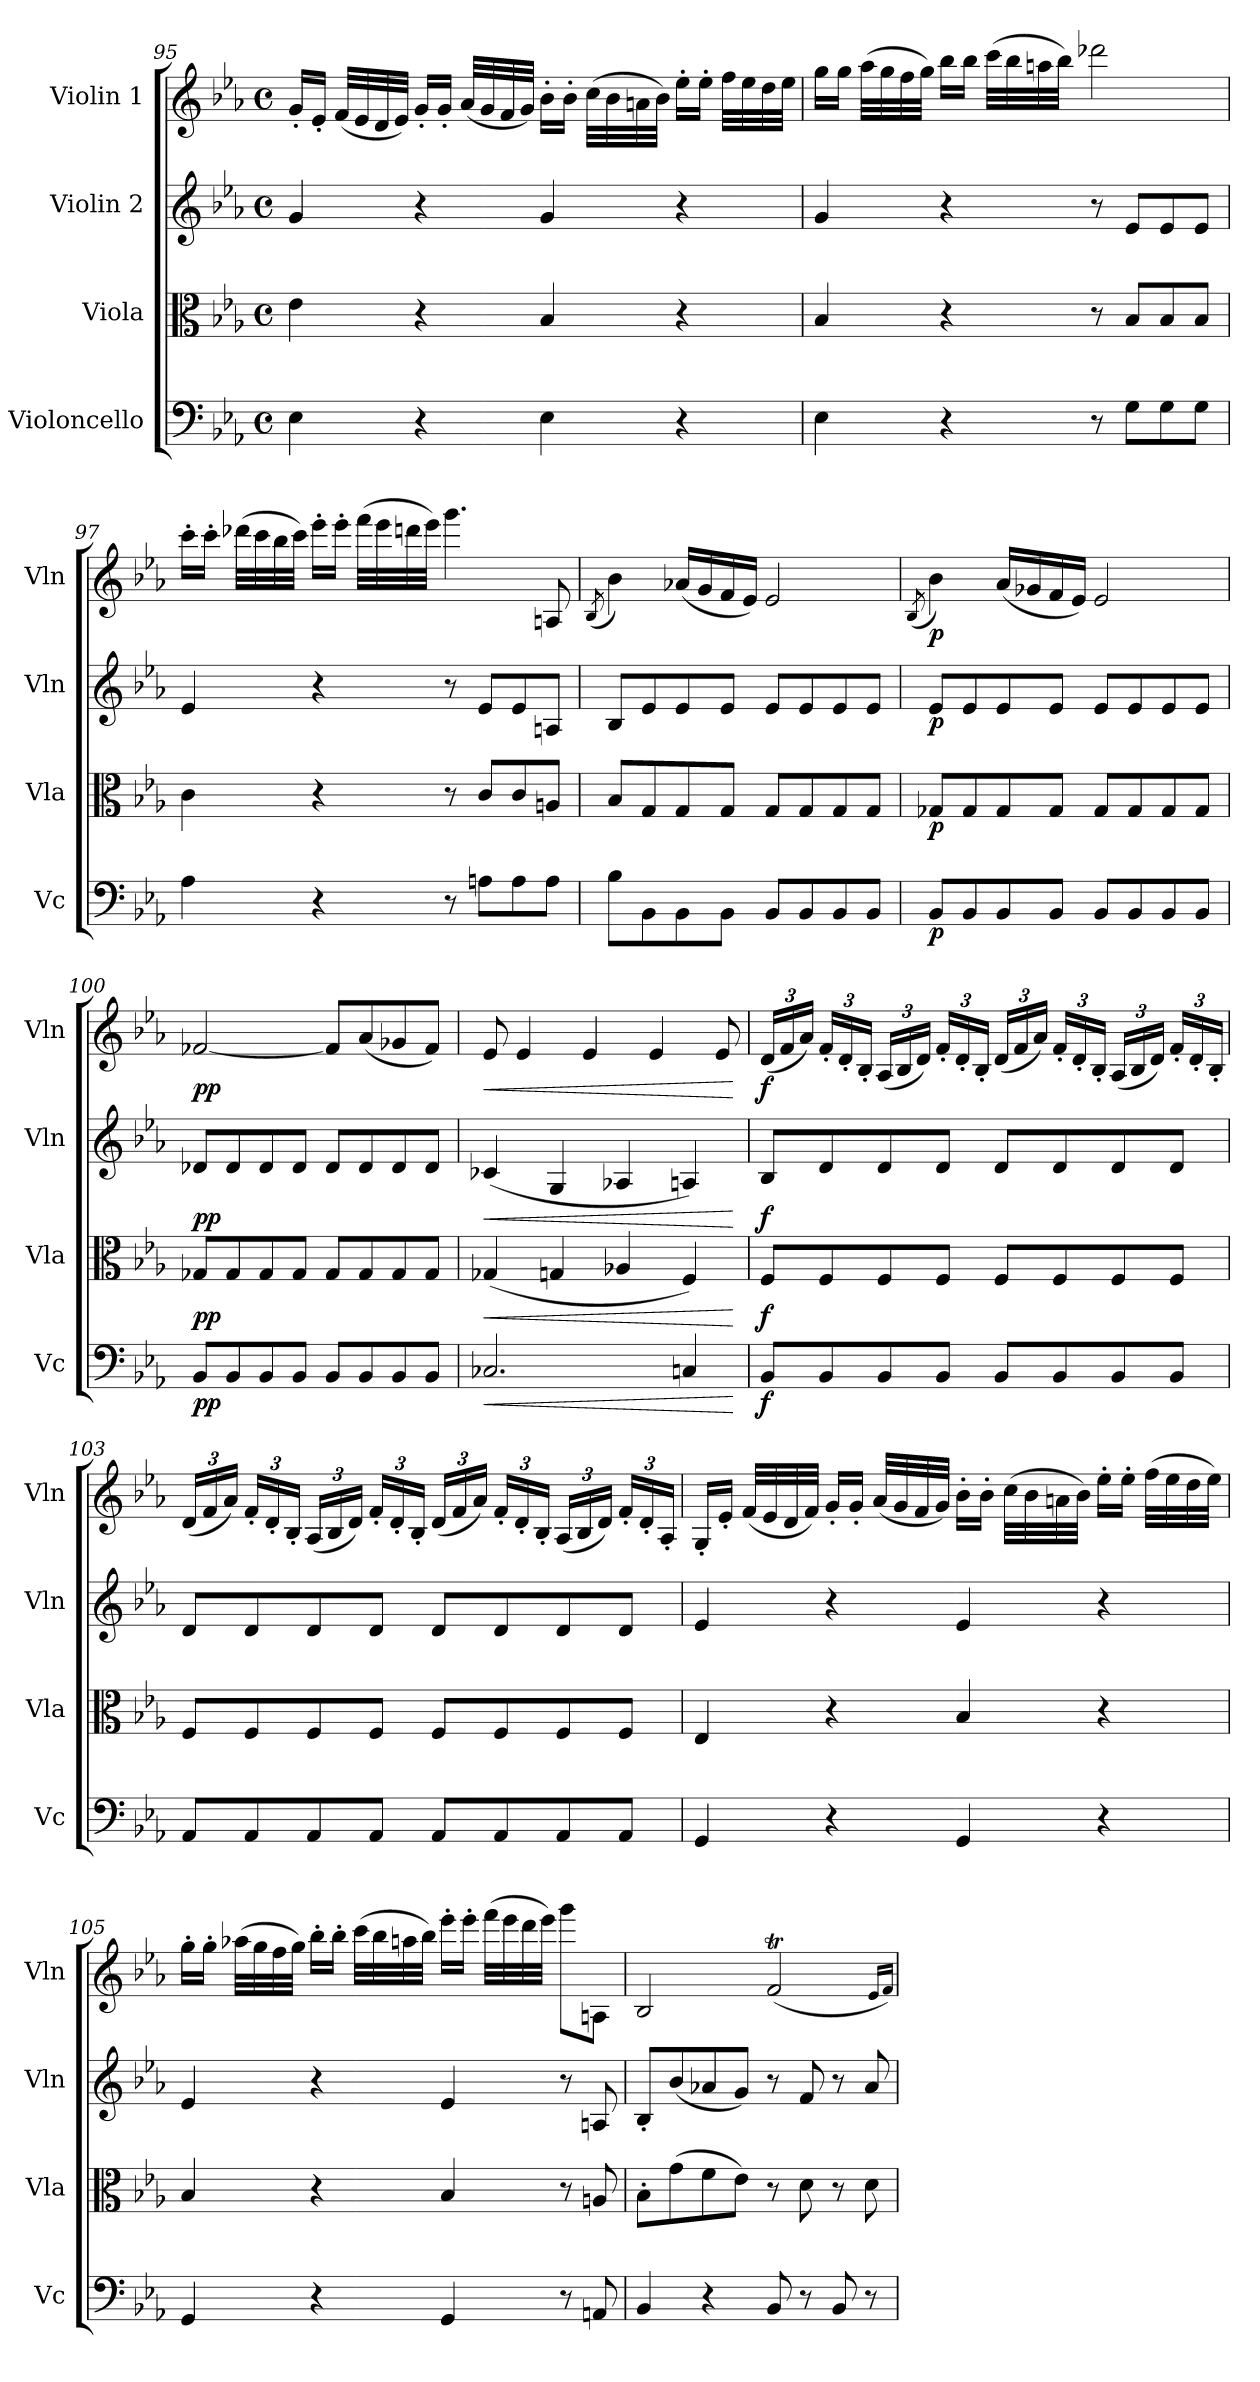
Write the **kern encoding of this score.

**kern	**dynam	**kern	**dynam	**kern	**dynam	**kern	**dynam
*part4	*part4	*part3	*part3	*part2	*part2	*part1	*part1
*staff4	*staff4	*staff3	*staff3	*staff2	*staff2	*staff1	*staff1
*I"Violoncello	*	*I"Viola	*	*I"Violin 2	*	*I"Violin 1	*
*I'Vc	*	*I'Vla	*	*I'Vln	*	*I'Vln	*
!!LO:LB:g=z
*clefF4	*	*clefC3	*	*clefG2	*	*clefG2	*
*k[b-e-a-]	*	*k[b-e-a-]	*	*k[b-e-a-]	*	*k[b-e-a-]	*
*M4/4	*	*M4/4	*	*M4/4	*	*M4/4	*
*met(c)	*	*met(c)	*	*met(c)	*	*met(c)	*
=95	=95	=95	=95	=95	=95	=95	=95
4E-\	.	4e-\	.	4g/	.	16g'/LL	.
.	.	.	.	.	.	16e-'/JJ	.
.	.	.	.	.	.	(32f/LLL	.
.	.	.	.	.	.	32e-/	.
.	.	.	.	.	.	32d/	.
.	.	.	.	.	.	32e-/JJJ)	.
4r	.	4r	.	4r	.	16g'/LL	.
.	.	.	.	.	.	16g'/JJ	.
.	.	.	.	.	.	(32a-/LLL	.
.	.	.	.	.	.	32g/	.
.	.	.	.	.	.	32f/	.
.	.	.	.	.	.	32g/JJJ)	.
4E-\	.	4B-/	.	4g/	.	16b-'\LL	.
.	.	.	.	.	.	16b-'\JJ	.
.	.	.	.	.	.	(32cc\LLL	.
.	.	.	.	.	.	32b-\	.
.	.	.	.	.	.	32an\	.
.	.	.	.	.	.	32b-\JJJ)	.
4r	.	4r	.	4r	.	16ee-'\LL	.
.	.	.	.	.	.	16ee-'\JJ	.
.	.	.	.	.	.	32ff\LLL	.
.	.	.	.	.	.	32ee-\	.
.	.	.	.	.	.	32dd\	.
.	.	.	.	.	.	32ee-\JJJ	.
=96	=96	=96	=96	=96	=96	=96	=96
4E-\	.	4B-/	.	4g/	.	16gg\LL	.
.	.	.	.	.	.	16gg\JJ	.
.	.	.	.	.	.	(32aa-\LLL	.
.	.	.	.	.	.	32gg\	.
.	.	.	.	.	.	32ff\	.
.	.	.	.	.	.	32gg\JJJ)	.
4r	.	4r	.	4r	.	16bb-\LL	.
.	.	.	.	.	.	16bb-\JJ	.
.	.	.	.	.	.	(32ccc\LLL	.
.	.	.	.	.	.	32bb-\	.
.	.	.	.	.	.	32aan\	.
.	.	.	.	.	.	32bb-\JJJ)	.
8r	.	8r	.	8r	.	2ddd-X\	.
8G\L	.	8B-/L	.	8e-/L	.	.	.
8G\	.	8B-/	.	8e-/	.	.	.
8G\J	.	8B-/J	.	8e-/J	.	.	.
!!LO:LB:g=z
=97	=97	=97	=97	=97	=97	=97	=97
4A-\	.	4c\	.	4e-/	.	16ccc'\LL	.
.	.	.	.	.	.	16ccc'\JJ	.
.	.	.	.	.	.	(32ddd-X\LLL	.
.	.	.	.	.	.	32ccc\	.
.	.	.	.	.	.	32bb-\	.
.	.	.	.	.	.	32ccc\JJJ)	.
4r	.	4r	.	4r	.	16eee-'\LL	.
.	.	.	.	.	.	16eee-'\JJ	.
.	.	.	.	.	.	(32fff\LLL	.
.	.	.	.	.	.	32eee-\	.
.	.	.	.	.	.	32dddn\	.
.	.	.	.	.	.	32eee-\JJJ)	.
8r	.	8r	.	8r	.	4.ggg\	.
8An\L	.	8c/L	.	8e-/L	.	.	.
8A\	.	8c/	.	8e-/	.	.	.
8A\J	.	8An/J	.	8An/J	.	8An/	.
=98	=98	=98	=98	=98	=98	=98	=98
.	.	.	.	.	.	(8qB-/	.
8B-\L	.	8B-/L	.	8B-/L	.	4b-\)	.
8BB-\	.	8G/	.	8e-/	.	.	.
8BB-\	.	8G/	.	8e-/	.	(16a-X/LL	.
.	.	.	.	.	.	16g/	.
8BB-\J	.	8G/J	.	8e-/J	.	16f/	.
.	.	.	.	.	.	16e-/JJ)	.
8BB-/L	.	8G/L	.	8e-/L	.	2e-/	.
8BB-/	.	8G/	.	8e-/	.	.	.
8BB-/	.	8G/	.	8e-/	.	.	.
8BB-/J	.	8G/J	.	8e-/J	.	.	.
=99	=99	=99	=99	=99	=99	=99	=99
.	.	.	.	.	.	(8qB-/	.
!	!LO:DY:b	!	!LO:DY:b	!	!LO:DY:b	!	!LO:DY:b
8BB-/L	p	8G-X/L	p	8e-/L	p	4b-\)	p
8BB-/	.	8G-/	.	8e-/	.	.	.
8BB-/	.	8G-/	.	8e-/	.	(16a-/LL	.
.	.	.	.	.	.	16g-X/	.
8BB-/J	.	8G-/J	.	8e-/J	.	16f/	.
.	.	.	.	.	.	16e-/JJ)	.
8BB-/L	.	8G-/L	.	8e-/L	.	2e-/	.
8BB-/	.	8G-/	.	8e-/	.	.	.
8BB-/	.	8G-/	.	8e-/	.	.	.
8BB-/J	.	8G-/J	.	8e-/J	.	.	.
!!LO:PB:g=z
=100	=100	=100	=100	=100	=100	=100	=100
!	!LO:DY:b	!	!LO:DY:b	!	!LO:DY:b	!	!LO:DY:b
8BB-/L	pp	8G-X/L	pp	8d-X/L	pp	[2f-X/	pp
8BB-/	.	8G-/	.	8d-/	.	.	.
8BB-/	.	8G-/	.	8d-/	.	.	.
8BB-/J	.	8G-/J	.	8d-/J	.	.	.
8BB-/L	.	8G-/L	.	8d-/L	.	8f-/L]	.
8BB-/	.	8G-/	.	8d-/	.	(8a-/	.
8BB-/	.	8G-/	.	8d-/	.	8g-X/	.
8BB-/J	.	8G-/J	.	8d-/J	.	8f-/J)	.
=101	=101	=101	=101	=101	=101	=101	=101
!	!LO:HP:b	!	!LO:HP:b	!	!LO:HP:b	!	!LO:HP:b
2.C-X/	<	(4G-X/	<	(4c-X/	<	8e-/	<
.	.	.	.	.	.	4e-/	.
.	.	4Gn/	.	4G/	.	.	.
.	.	.	.	.	.	4e-/	.
.	.	4A-X/	.	4A-X/	.	.	.
.	.	.	.	.	.	4e-/	.
4Cn/	.	4F/)	.	4An/)	.	.	.
.	.	.	.	.	.	8e-/	.
.	[	.	[	.	[	.	[
=102	=102	=102	=102	=102	=102	=102	=102
*	*	*	*	*	*	*Xbrackettup	*
!	!LO:DY:b	!	!LO:DY:b	!	!LO:DY:b	!	!LO:DY:b
8BB-/L	f	8F/L	f	8B-/L	f	(24d/LL	f
.	.	.	.	.	.	24f/	.
.	.	.	.	.	.	24a-/JJ)	.
8BB-/	.	8F/	.	8d/	.	24f'/LL	.
.	.	.	.	.	.	24d'/	.
.	.	.	.	.	.	24B-'/JJ	.
8BB-/	.	8F/	.	8d/	.	(24A-/LL	.
.	.	.	.	.	.	24B-/	.
.	.	.	.	.	.	24d/JJ)	.
8BB-/J	.	8F/J	.	8d/J	.	24f'/LL	.
.	.	.	.	.	.	24d'/	.
.	.	.	.	.	.	24B-'/JJ	.
8BB-/L	.	8F/L	.	8d/L	.	(24d/LL	.
.	.	.	.	.	.	24f/	.
.	.	.	.	.	.	24a-/JJ)	.
8BB-/	.	8F/	.	8d/	.	24f'/LL	.
.	.	.	.	.	.	24d'/	.
.	.	.	.	.	.	24B-'/JJ	.
8BB-/	.	8F/	.	8d/	.	(24A-/LL	.
.	.	.	.	.	.	24B-/	.
.	.	.	.	.	.	24d/JJ)	.
8BB-/J	.	8F/J	.	8d/J	.	24f'/LL	.
.	.	.	.	.	.	24d'/	.
.	.	.	.	.	.	24B-'/JJ	.
!!LO:LB:g=z
=103	=103	=103	=103	=103	=103	=103	=103
8AA-/L	.	8F/L	.	8d/L	.	(24d/LL	.
.	.	.	.	.	.	24f/	.
.	.	.	.	.	.	24a-/JJ)	.
8AA-/	.	8F/	.	8d/	.	24f'/LL	.
.	.	.	.	.	.	24d'/	.
.	.	.	.	.	.	24B-'/JJ	.
8AA-/	.	8F/	.	8d/	.	(24A-/LL	.
.	.	.	.	.	.	24B-/	.
.	.	.	.	.	.	24d/JJ)	.
8AA-/J	.	8F/J	.	8d/J	.	24f'/LL	.
.	.	.	.	.	.	24d'/	.
.	.	.	.	.	.	24B-'/JJ	.
8AA-/L	.	8F/L	.	8d/L	.	(24d/LL	.
.	.	.	.	.	.	24f/	.
.	.	.	.	.	.	24a-/JJ)	.
8AA-/	.	8F/	.	8d/	.	24f'/LL	.
.	.	.	.	.	.	24d'/	.
.	.	.	.	.	.	24B-'/JJ	.
8AA-/	.	8F/	.	8d/	.	(24A-/LL	.
.	.	.	.	.	.	24B-/	.
.	.	.	.	.	.	24d/JJ)	.
8AA-/J	.	8F/J	.	8d/J	.	24f'/LL	.
.	.	.	.	.	.	24d'/	.
.	.	.	.	.	.	24A-'/JJ	.
!!LO:LB:g=z
=104	=104	=104	=104	=104	=104	=104	=104
4GG/	.	4E-/	.	4e-/	.	16G'/LL	.
.	.	.	.	.	.	16e-'/JJ	.
.	.	.	.	.	.	(32f/LLL	.
.	.	.	.	.	.	32e-/	.
.	.	.	.	.	.	32d/	.
.	.	.	.	.	.	32f/JJJ)	.
4r	.	4r	.	4r	.	16g'/LL	.
.	.	.	.	.	.	16g'/JJ	.
.	.	.	.	.	.	(32a-/LLL	.
.	.	.	.	.	.	32g/	.
.	.	.	.	.	.	32f/	.
.	.	.	.	.	.	32g/JJJ)	.
4GG/	.	4B-/	.	4e-/	.	16b-'\LL	.
.	.	.	.	.	.	16b-'\JJ	.
.	.	.	.	.	.	(32cc\LLL	.
.	.	.	.	.	.	32b-\	.
.	.	.	.	.	.	32an\	.
.	.	.	.	.	.	32b-\JJJ)	.
4r	.	4r	.	4r	.	16ee-'\LL	.
.	.	.	.	.	.	16ee-'\JJ	.
.	.	.	.	.	.	(32ff\LLL	.
.	.	.	.	.	.	32ee-\	.
.	.	.	.	.	.	32dd\	.
.	.	.	.	.	.	32ee-\JJJ)	.
!!LO:LB:g=z
=105	=105	=105	=105	=105	=105	=105	=105
4GG/	.	4B-/	.	4e-/	.	16gg'\LL	.
.	.	.	.	.	.	16gg'\JJ	.
.	.	.	.	.	.	(32aa-X\LLL	.
.	.	.	.	.	.	32gg\	.
.	.	.	.	.	.	32ff\	.
.	.	.	.	.	.	32gg\JJJ)	.
4r	.	4r	.	4r	.	16bb-'\LL	.
.	.	.	.	.	.	16bb-'\JJ	.
.	.	.	.	.	.	(32ccc\LLL	.
.	.	.	.	.	.	32bb-\	.
.	.	.	.	.	.	32aan\	.
.	.	.	.	.	.	32bb-\JJJ)	.
4GG/	.	4B-/	.	4e-/	.	16eee-'\LL	.
.	.	.	.	.	.	16eee-'\JJ	.
.	.	.	.	.	.	(32fff\LLL	.
.	.	.	.	.	.	32eee-\	.
.	.	.	.	.	.	32ddd\	.
.	.	.	.	.	.	32eee-\JJJ)	.
8r	.	8r	.	8r	.	8ggg\L	.
8AAn/	.	8An/	.	8An/	.	8An\J	.
=106	=106	=106	=106	=106	=106	=106	=106
4BB-/	.	8B-'\L	.	8B-'/L	.	2B-/	.
.	.	(8g\	.	(8b-/	.	.	.
4r	.	8f\	.	8a-X/	.	.	.
.	.	8e-\J)	.	8g/J)	.	.	.
8BB-/	.	8r	.	8r	.	(2fT/	.
8r	.	8d\	.	8f/	.	.	.
8BB-/	.	8r	.	8r	.	.	.
8r	.	8d\	.	8a-/	.	.	.
.	.	.	.	.	.	16qe-/LL	.
.	.	.	.	.	.	16qf/JJ)	.
=	=	=	=	=	=	=	=
*-	*-	*-	*-	*-	*-	*-	*-
